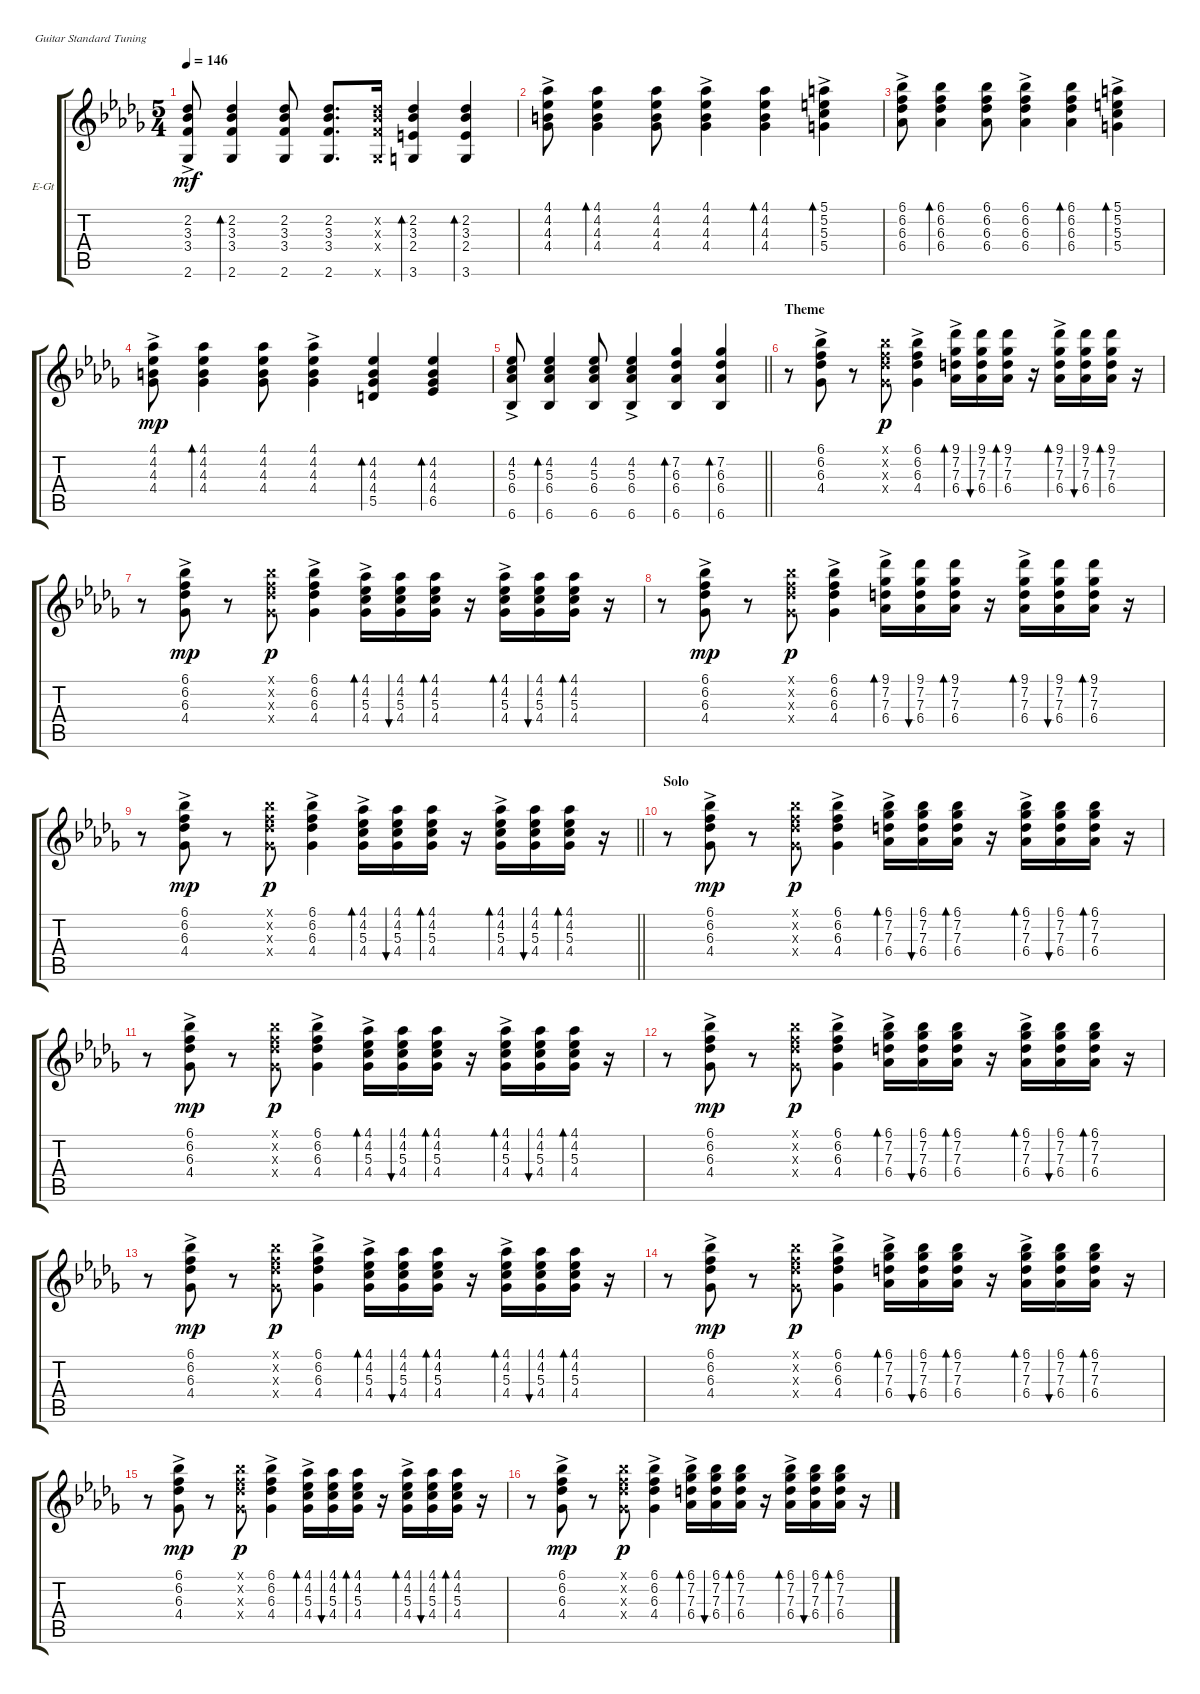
\bracketExtendMode groupsimilarinstruments
\firstSystemTrackNameOrientation horizontal
\otherSystemsTrackNameOrientation horizontal
\track ("Phil Upchurch Rythym Guitar" "E-Gt") {instrument electricguitarjazz}
\staff {score tabs}
\tuning (E4 B3 G3 D3 A2 E2)
\ts (5 4)
\tempo 146
\clef g2
\ks db
(2.2{ac} 3.3{ac} 3.4{ac} 2.6{ac}).8{dy mf} (2.2 3.3 3.4 2.6).4{bd 30} (2.2 3.3 3.4 2.6).8 (2.2 3.3 3.4 2.6).8{d} (2.2{x} 3.3{x} 3.4{x} 2.6{x}).16 (2.2 3.3 2.4 3.6).4{bd 30} (2.2 3.3 2.4 3.6).4{bd 30} |
(4.1{ac} 4.2{ac} 4.3{ac} 4.4{ac}).8 (4.1 4.2 4.3 4.4).4{bd 30} (4.1 4.2 4.3 4.4).8 (4.1{ac} 4.2{ac} 4.3{ac} 4.4{ac}).4 (4.1 4.2 4.3 4.4).4{bd 30} (5.1{ac} 5.2{ac} 5.3{ac} 5.4{ac}).4{bd 30} |
(6.1{ac} 6.2{ac} 6.3{ac} 6.4{ac}).8 (6.1 6.2 6.3 6.4).4{bd 30} (6.1 6.2 6.3 6.4).8 (6.1{ac} 6.2{ac} 6.3{ac} 6.4{ac}).4 (6.1 6.2 6.3 6.4).4{bd 30} (5.1{ac} 5.2{ac} 5.3{ac} 5.4{ac}).4{bd 30} |
(4.1{ac} 4.2{ac} 4.3{ac} 4.4{ac}).8{dy mp} (4.1 4.2 4.3 4.4).4{bd 30} (4.1 4.2 4.3 4.4).8 (4.1{ac} 4.2{ac} 4.3{ac} 4.4{ac}).4 (4.2 4.3 4.4 5.5).4{bd 30} (4.2 4.3 4.4 6.5).4{bd 30} |
\barLineRight lightlight
(4.2{ac} 5.3{ac} 6.4{ac} 6.6{ac}).8 (4.2 5.3 6.4 6.6).4{bd 30} (4.2 5.3 6.4 6.6).8 (4.2{ac} 5.3{ac} 6.4{ac} 6.6{ac}).4 (7.2 6.3 6.4 6.6).4{bd 30} (7.2 6.3 6.4 6.6).4{bd 30} |
\section ("" "Theme")
r.8 (6.1{ac} 6.2{ac} 6.3{ac} 4.4{ac}).8 r.8 (6.1{x} 6.2{x} 6.3{x} 4.4{x}).8{dy p} (6.1{ac} 6.2{ac} 6.3{ac} 4.4{ac}).4 (9.1{ac} 7.2{ac} 7.3{ac} 6.4{ac}).16{bd 30} (9.1 7.2 7.3 6.4).16{bu 30} (9.1 7.2 7.3 6.4).16{bd 30} r.16 (9.1{ac} 7.2{ac} 7.3{ac} 6.4{ac}).16{bd 30} (9.1 7.2 7.3 6.4).16{bu 30} (9.1 7.2 7.3 6.4).16{bd 30} r.16 |
r.8 (6.1{ac} 6.2{ac} 6.3{ac} 4.4{ac}).8{dy mp} r.8 (6.1{x} 6.2{x} 6.3{x} 4.4{x}).8{dy p} (6.1{ac} 6.2{ac} 6.3{ac} 4.4{ac}).4 (4.1{ac} 4.2{ac} 5.3{ac} 4.4{ac}).16{bd 30} (4.1 4.2 5.3 4.4).16{bu 30} (4.1 4.2 5.3 4.4).16{bd 30} r.16 (4.1{ac} 4.2{ac} 5.3{ac} 4.4{ac}).16{bd 30} (4.1 4.2 5.3 4.4).16{bu 30} (4.1 4.2 5.3 4.4).16{bd 30} r.16 |
r.8 (6.1{ac} 6.2{ac} 6.3{ac} 4.4{ac}).8{dy mp} r.8 (6.1{x} 6.2{x} 6.3{x} 4.4{x}).8{dy p} (6.1{ac} 6.2{ac} 6.3{ac} 4.4{ac}).4 (9.1{ac} 7.2{ac} 7.3{ac} 6.4{ac}).16{bd 30} (9.1 7.2 7.3 6.4).16{bu 30} (9.1 7.2 7.3 6.4).16{bd 30} r.16 (9.1{ac} 7.2{ac} 7.3{ac} 6.4{ac}).16{bd 30} (9.1 7.2 7.3 6.4).16{bu 30} (9.1 7.2 7.3 6.4).16{bd 30} r.16 |
\barLineRight lightlight
r.8 (6.1{ac} 6.2{ac} 6.3{ac} 4.4{ac}).8{dy mp} r.8 (6.1{x} 6.2{x} 6.3{x} 4.4{x}).8{dy p} (6.1{ac} 6.2{ac} 6.3{ac} 4.4{ac}).4 (4.1{ac} 4.2{ac} 5.3{ac} 4.4{ac}).16{bd 30} (4.1 4.2 5.3 4.4).16{bu 30} (4.1 4.2 5.3 4.4).16{bd 30} r.16 (4.1{ac} 4.2{ac} 5.3{ac} 4.4{ac}).16{bd 30} (4.1 4.2 5.3 4.4).16{bu 30} (4.1 4.2 5.3 4.4).16{bd 30} r.16 |
\section ("" "Solo")
r.8 (6.1{ac} 6.2{ac} 6.3{ac} 4.4{ac}).8{dy mp} r.8 (6.1{x} 6.2{x} 6.3{x} 4.4{x}).8{dy p} (6.1{ac} 6.2{ac} 6.3{ac} 4.4{ac}).4 (6.1{ac} 7.2{ac} 7.3{ac} 6.4{ac}).16{bd 30} (6.1 7.2 7.3 6.4).16{bu 30} (6.1 7.2 7.3 6.4).16{bd 30} r.16 (6.1{ac} 7.2{ac} 7.3{ac} 6.4{ac}).16{bd 30} (6.1 7.2 7.3 6.4).16{bu 30} (6.1 7.2 7.3 6.4).16{bd 30} r.16 |
r.8 (6.1{ac} 6.2{ac} 6.3{ac} 4.4{ac}).8{dy mp} r.8 (6.1{x} 6.2{x} 6.3{x} 4.4{x}).8{dy p} (6.1{ac} 6.2{ac} 6.3{ac} 4.4{ac}).4 (4.1{ac} 4.2{ac} 5.3{ac} 4.4{ac}).16{bd 30} (4.1 4.2 5.3 4.4).16{bu 30} (4.1 4.2 5.3 4.4).16{bd 30} r.16 (4.1{ac} 4.2{ac} 5.3{ac} 4.4{ac}).16{bd 30} (4.1 4.2 5.3 4.4).16{bu 30} (4.1 4.2 5.3 4.4).16{bd 30} r.16 |
r.8 (6.1{ac} 6.2{ac} 6.3{ac} 4.4{ac}).8{dy mp} r.8 (6.1{x} 6.2{x} 6.3{x} 4.4{x}).8{dy p} (6.1{ac} 6.2{ac} 6.3{ac} 4.4{ac}).4 (6.1{ac} 7.2{ac} 7.3{ac} 6.4{ac}).16{bd 30} (6.1 7.2 7.3 6.4).16{bu 30} (6.1 7.2 7.3 6.4).16{bd 30} r.16 (6.1{ac} 7.2{ac} 7.3{ac} 6.4{ac}).16{bd 30} (6.1 7.2 7.3 6.4).16{bu 30} (6.1 7.2 7.3 6.4).16{bd 30} r.16 |
r.8 (6.1{ac} 6.2{ac} 6.3{ac} 4.4{ac}).8{dy mp} r.8 (6.1{x} 6.2{x} 6.3{x} 4.4{x}).8{dy p} (6.1{ac} 6.2{ac} 6.3{ac} 4.4{ac}).4 (4.1{ac} 4.2{ac} 5.3{ac} 4.4{ac}).16{bd 30} (4.1 4.2 5.3 4.4).16{bu 30} (4.1 4.2 5.3 4.4).16{bd 30} r.16 (4.1{ac} 4.2{ac} 5.3{ac} 4.4{ac}).16{bd 30} (4.1 4.2 5.3 4.4).16{bu 30} (4.1 4.2 5.3 4.4).16{bd 30} r.16 |
r.8 (6.1{ac} 6.2{ac} 6.3{ac} 4.4{ac}).8{dy mp} r.8 (6.1{x} 6.2{x} 6.3{x} 4.4{x}).8{dy p} (6.1{ac} 6.2{ac} 6.3{ac} 4.4{ac}).4 (6.1{ac} 7.2{ac} 7.3{ac} 6.4{ac}).16{bd 30} (6.1 7.2 7.3 6.4).16{bu 30} (6.1 7.2 7.3 6.4).16{bd 30} r.16 (6.1{ac} 7.2{ac} 7.3{ac} 6.4{ac}).16{bd 30} (6.1 7.2 7.3 6.4).16{bu 30} (6.1 7.2 7.3 6.4).16{bd 30} r.16 |
r.8 (6.1{ac} 6.2{ac} 6.3{ac} 4.4{ac}).8{dy mp} r.8 (6.1{x} 6.2{x} 6.3{x} 4.4{x}).8{dy p} (6.1{ac} 6.2{ac} 6.3{ac} 4.4{ac}).4 (4.1{ac} 4.2{ac} 5.3{ac} 4.4{ac}).16{bd 30} (4.1 4.2 5.3 4.4).16{bu 30} (4.1 4.2 5.3 4.4).16{bd 30} r.16 (4.1{ac} 4.2{ac} 5.3{ac} 4.4{ac}).16{bd 30} (4.1 4.2 5.3 4.4).16{bu 30} (4.1 4.2 5.3 4.4).16{bd 30} r.16 |
r.8 (6.1{ac} 6.2{ac} 6.3{ac} 4.4{ac}).8{dy mp} r.8 (6.1{x} 6.2{x} 6.3{x} 4.4{x}).8{dy p} (6.1{ac} 6.2{ac} 6.3{ac} 4.4{ac}).4 (6.1{ac} 7.2{ac} 7.3{ac} 6.4{ac}).16{bd 30} (6.1 7.2 7.3 6.4).16{bu 30} (6.1 7.2 7.3 6.4).16{bd 30} r.16 (6.1{ac} 7.2{ac} 7.3{ac} 6.4{ac}).16{bd 30} (6.1 7.2 7.3 6.4).16{bu 30} (6.1 7.2 7.3 6.4).16{bd 30} r.16
